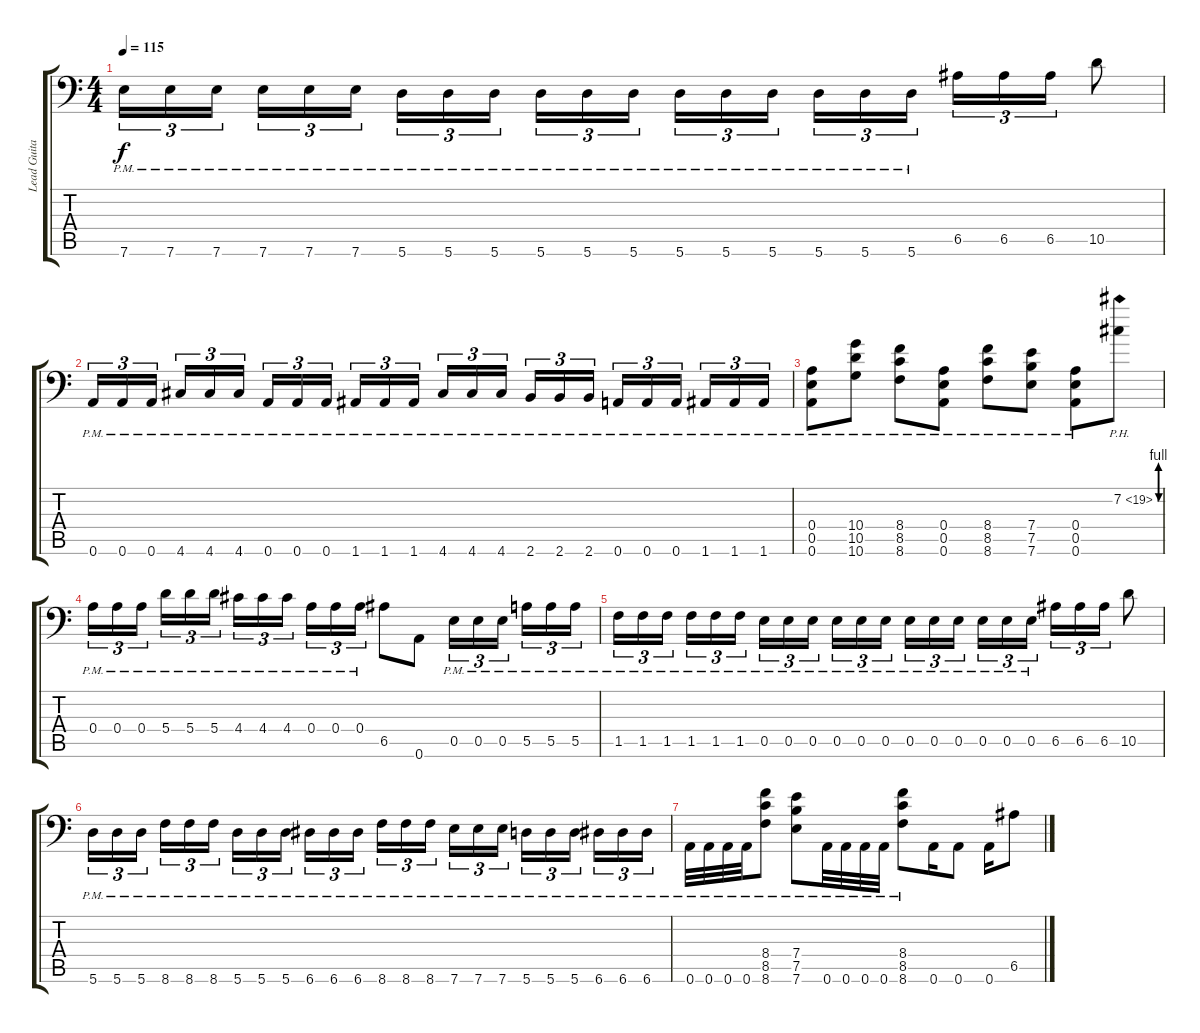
\track ("Lead Guitar" "Lead Guita") {instrument distortionguitar}
\staff {score tabs}
\tuning (B3 Gb3 D3 A2 E2 A1) {hide}
\ts (4 4)
\tempo 115
\clef f4
\ks c
7.6{pm}.16{tu (3 2) dy f} 7.6{pm}.16{tu (3 2)} 7.6{pm}.16{tu (3 2) beam splitsecondary} 7.6{pm}.16{tu (3 2)} 7.6{pm}.16{tu (3 2)} 7.6{pm}.16{tu (3 2)} 5.6{pm}.16{tu (3 2)} 5.6{pm}.16{tu (3 2)} 5.6{pm}.16{tu (3 2) beam splitsecondary} 5.6{pm}.16{tu (3 2)} 5.6{pm}.16{tu (3 2)} 5.6{pm}.16{tu (3 2)} 5.6{pm}.16{tu (3 2)} 5.6{pm}.16{tu (3 2)} 5.6{pm}.16{tu (3 2) beam splitsecondary} 5.6{pm}.16{tu (3 2)} 5.6{pm}.16{tu (3 2)} 5.6{pm}.16{tu (3 2)} 6.5.16{tu (3 2)} 6.5.16{tu (3 2)} 6.5.16{tu (3 2)} 10.5.8 |
0.6{pm}.16{tu (3 2)} 0.6{pm}.16{tu (3 2)} 0.6{pm}.16{tu (3 2) beam splitsecondary} 4.6{pm}.16{tu (3 2)} 4.6{pm}.16{tu (3 2)} 4.6{pm}.16{tu (3 2)} 0.6{pm}.16{tu (3 2)} 0.6{pm}.16{tu (3 2)} 0.6{pm}.16{tu (3 2) beam splitsecondary} 1.6{pm}.16{tu (3 2)} 1.6{pm}.16{tu (3 2)} 1.6{pm}.16{tu (3 2)} 4.6{pm}.16{tu (3 2)} 4.6{pm}.16{tu (3 2)} 4.6{pm}.16{tu (3 2) beam splitsecondary} 2.6{pm}.16{tu (3 2)} 2.6{pm}.16{tu (3 2)} 2.6{pm}.16{tu (3 2)} 0.6{pm}.16{tu (3 2)} 0.6{pm}.16{tu (3 2)} 0.6{pm}.16{tu (3 2) beam splitsecondary} 1.6{pm}.16{tu (3 2)} 1.6{pm}.16{tu (3 2)} 1.6{pm}.16{tu (3 2)} |
(0.4{pm} 0.5{pm} 0.6{pm}).8 (10.4{pm} 10.5{pm} 10.6{pm}).8 (8.4{pm} 8.5{pm} 8.6{pm}).8 (0.4{pm} 0.5{pm} 0.6{pm}).8 (8.4{pm} 8.5{pm} 8.6{pm}).8 (7.4{pm} 7.5{pm} 7.6{pm}).8 (0.4{pm} 0.5{pm} 0.6{pm}).8 7.2{be (custom 0 0 15 0 30 4 45 0 60 0) ph 12}.8 |
0.4{pm}.16{tu (3 2)} 0.4{pm}.16{tu (3 2)} 0.4{pm}.16{tu (3 2) beam splitsecondary} 5.4{pm}.16{tu (3 2)} 5.4{pm}.16{tu (3 2)} 5.4{pm}.16{tu (3 2)} 4.4{pm}.16{tu (3 2)} 4.4{pm}.16{tu (3 2)} 4.4{pm}.16{tu (3 2) beam splitsecondary} 0.4{pm}.16{tu (3 2)} 0.4{pm}.16{tu (3 2)} 0.4{pm}.16{tu (3 2)} 6.5.8 0.6.8 0.5{pm}.16{tu (3 2)} 0.5{pm}.16{tu (3 2)} 0.5{pm}.16{tu (3 2) beam splitsecondary} 5.5{pm}.16{tu (3 2)} 5.5{pm}.16{tu (3 2)} 5.5{pm}.16{tu (3 2)} |
1.5{pm}.16{tu (3 2)} 1.5{pm}.16{tu (3 2)} 1.5{pm}.16{tu (3 2) beam splitsecondary} 1.5{pm}.16{tu (3 2)} 1.5{pm}.16{tu (3 2)} 1.5{pm}.16{tu (3 2)} 0.5{pm}.16{tu (3 2)} 0.5{pm}.16{tu (3 2)} 0.5{pm}.16{tu (3 2) beam splitsecondary} 0.5{pm}.16{tu (3 2)} 0.5{pm}.16{tu (3 2)} 0.5{pm}.16{tu (3 2)} 0.5{pm}.16{tu (3 2)} 0.5{pm}.16{tu (3 2)} 0.5{pm}.16{tu (3 2) beam splitsecondary} 0.5{pm}.16{tu (3 2)} 0.5{pm}.16{tu (3 2)} 0.5{pm}.16{tu (3 2)} 6.5.16{tu (3 2)} 6.5.16{tu (3 2)} 6.5.16{tu (3 2)} 10.5.8 |
5.6{pm}.16{tu (3 2)} 5.6{pm}.16{tu (3 2)} 5.6{pm}.16{tu (3 2) beam splitsecondary} 8.6{pm}.16{tu (3 2)} 8.6{pm}.16{tu (3 2)} 8.6{pm}.16{tu (3 2)} 5.6{pm}.16{tu (3 2)} 5.6{pm}.16{tu (3 2)} 5.6{pm}.16{tu (3 2) beam splitsecondary} 6.6{pm}.16{tu (3 2)} 6.6{pm}.16{tu (3 2)} 6.6{pm}.16{tu (3 2)} 8.6{pm}.16{tu (3 2)} 8.6{pm}.16{tu (3 2)} 8.6{pm}.16{tu (3 2) beam splitsecondary} 7.6{pm}.16{tu (3 2)} 7.6{pm}.16{tu (3 2)} 7.6{pm}.16{tu (3 2)} 5.6{pm}.16{tu (3 2)} 5.6{pm}.16{tu (3 2)} 5.6{pm}.16{tu (3 2) beam splitsecondary} 6.6{pm}.16{tu (3 2)} 6.6{pm}.16{tu (3 2)} 6.6{pm}.16{tu (3 2)} |
0.6{pm}.32 0.6{pm}.32 0.6{pm}.32 0.6{pm}.32 (8.4{pm} 8.5{pm} 8.6{pm}).8 (7.4{pm} 7.5{pm} 7.6{pm}).8 0.6{pm}.32 0.6{pm}.32 0.6{pm}.32 0.6{pm}.32 (8.4{pm} 8.5{pm} 8.6{pm}).8 0.6.16 0.6.8 0.6.16 6.5.8
